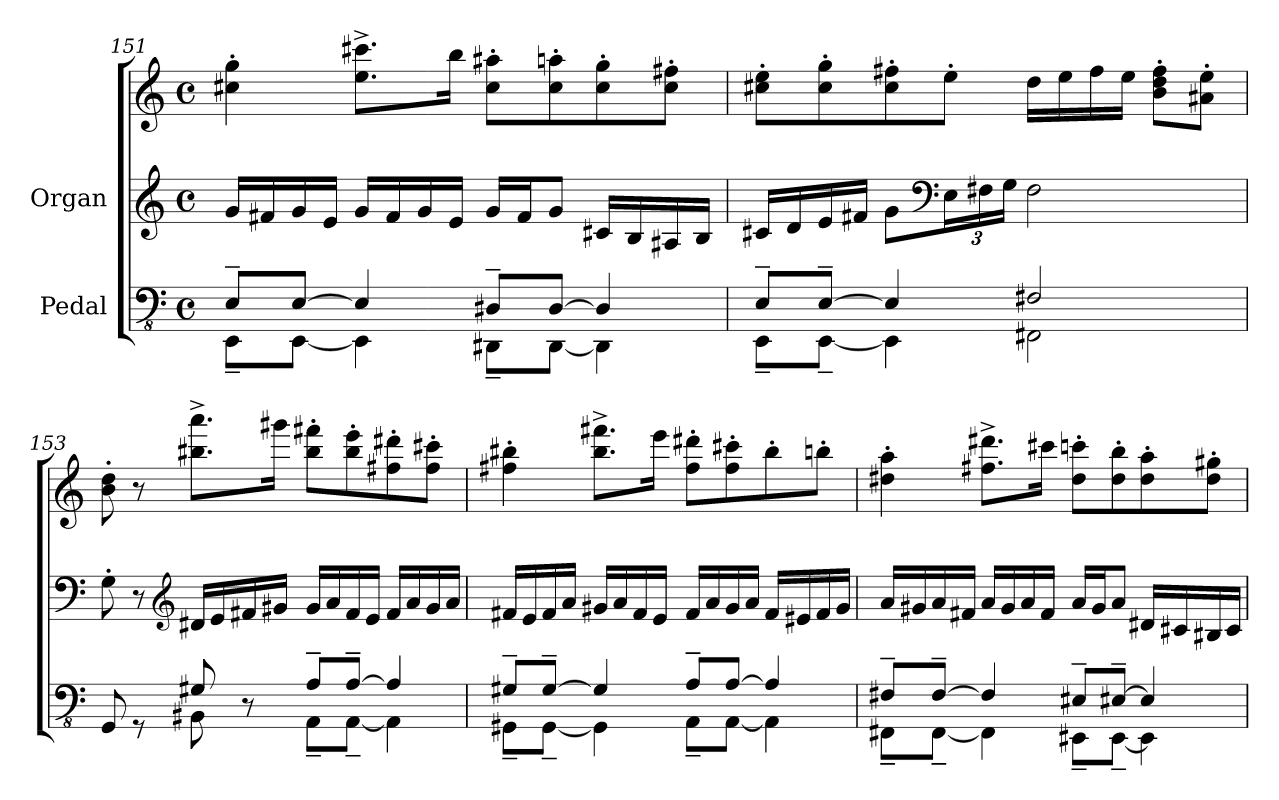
**kern	**kern	**kern
*part2	*part1	*part1
*staff3	*staff2	*staff1
*I"Pedal	*I"Organ	*
*clefFv4	*clefG2	*clefG2
*k[]	*k[]	*k[]
*M4/4	*M4/4	*M4/4
*met(c)	*met(c)	*met(c)
=151	=151	=151
*^	*	*
8EE~/L	8EEE~\L	16g/LL	4cc#X\' 4gg\'
.	.	16f#X/	.
[8EE/J	[8EEE\J	16g/	.
.	.	16e/JJ	.
4EE/]	4EEE\]	16g/LL	8.ee\^ 8.ccc#X\^L
.	.	16f#/	.
.	.	16g/	.
.	.	16e/JJ	16bb\Jk
8DD#X~/L	8DDD#X~\L	16g/LL	8cc#\' 8aa#X\'L
.	.	16f#/J	.
[8DD#/J	[8DDD#\J	8g/J	8cc#\' 8aan\'
4DD#/]	4DDD#\]	16c#X/LL	8cc#\' 8gg\'
.	.	16B/	.
.	.	16A#X/	8cc#\' 8ff#X\'J
.	.	16B/JJ	.
!!LO:LB:g=z
=152	=152	=152	=152
8EE~/L	8EEE~\L	16c#X/LL	8cc#X\' 8ee\'L
.	.	16d/	.
[8EE~/J	[8EEE~\J	16e/	8cc#\' 8gg\'
.	.	16f#X/JJ	.
4EE/]	4EEE\]	8g\L	8cc#\' 8ff#X\'
*	*	*clefF4	*
*	*	*Xbrackettup	*
.	.	24E\L	8ee'\J
.	.	24F#X\	.
.	.	24G\JJ	.
2FF#X/	2FFF#X\	2F#\	16dd\LL
.	.	.	16ee\
.	.	.	16ff#\
.	.	.	16ee\JJ
.	.	.	8b\' 8dd\' 8ff#\'L
.	.	.	8a#X\' 8ee\'J
=153	=153	=153	=153
*	*	*	*^
8GGG/	4ryy	8G'\	8b\' 8dd\'	4ryy
8rGGG	.	8r	8r	.
*	*	*clefG2	*	*
8GG#X/	8BBB#X\	16d#X/LL	8.bb#X\^ 8.aaa\^L	4ryy
.	.	16e/	.	.
8r	8ryy	16f#X/	.	.
.	.	16g#X/JJ	16ggg#X\Jk	.
8AA~/L	8AAA~\L	16g#/LL	8bb#\' 8fff#X\'L	2ryy
.	.	16a/	.	.
[8AA~/J	[8AAA~\J	16f#/	8bb#\' 8eee\'	.
.	.	16e/JJ	.	.
4AA/]	4AAA\]	16f#/LL	8ff#X\' 8ddd#X\'	.
.	.	16a/	.	.
.	.	16g#/	8ff#\' 8ccc#X\'J	.
.	.	16a/JJ	.	.
*	*	*	*v	*v
!!LO:LB:g=z
=154	=154	=154	=154
8GG#X~/L	8GGG#X~\L	16f#X/LL	4ff#X\' 4bb#X\'
.	.	16e/	.
[8GG#~/J	[8GGG#~\J	16f#/	.
.	.	16a/JJ	.
4GG#/]	4GGG#\]	16g#X/LL	8.bb#\^ 8.fff#X\^L
.	.	16a/	.
.	.	16f#/	.
.	.	16e/JJ	16eee\Jk
8AA~/L	8AAA~\L	16f#/LL	8ff#\' 8ddd#X\'L
.	.	16a/	.
[8AA/J	[8AAA\J	16g#/	8ff#\' 8ccc#X\'
.	.	16a/JJ	.
4AA/]	4AAA\]	16f#/LL	8bb#'\
.	.	16e#X/	.
.	.	16f#/	8bbn'\J
.	.	16g#/JJ	.
=155	=155	=155	=155
8FF#X~/L	8FFF#X~\L	16a/LL	4dd#X\' 4aa\'
.	.	16g#X/	.
[8FF#~/J	[8FFF#~\J	16a/	.
.	.	16f#X/JJ	.
4FF#/]	4FFF#\]	16a/LL	8.ff#X\^ 8.ddd#X\^L
.	.	16g#/	.
.	.	16a/	.
.	.	16f#/JJ	16ccc#X\Jk
8EE#X~/L	8EEE#X~\L	16a/LL	8dd#\' 8cccn\'L
.	.	16g#/J	.
[8EE#X~/J	[8EEE#~\J	8a/J	8dd#\' 8bb\'
4EE#/]	4EEE#\]	16d#X/LL	8dd#\' 8aa\'
.	.	16c#X/	.
.	.	16B#X/	8dd#\' 8gg#X\'J
.	.	16c#/JJ	.
*v	*v	*	*
=	=	=
*-	*-	*-
